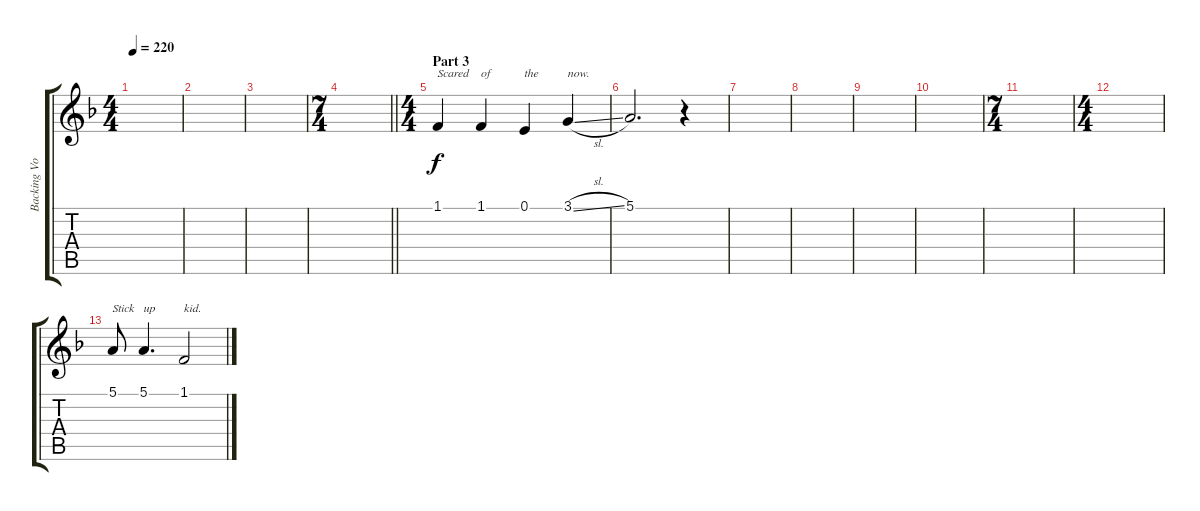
\track ("Backing Vocals - Ben Johnston" "Backing Vo") {instrument altosax}
\staff {score tabs}
\tuning (E4 B3 G3 D3 A2 E2) {hide}
\ts (4 4)
\tempo 220
\clef g2
\ks dminor
|
|
|
\ts (7 4)
\barLineRight lightlight
|
\ts (4 4)
\section ("" "Part 3")
1.1.4{txt "Scared"} 1.1.4{txt "of"} 0.1.4{txt "the"} 3.1{sl}.4{txt "now." volume 16} |
5.1.2{d} r.4 |
|
|
|
|
\ts (7 4)
|
\ts (4 4)
|
5.1.8{txt "Stick"} 5.1.4{d txt "up"} 1.1.2{txt "kid."}
